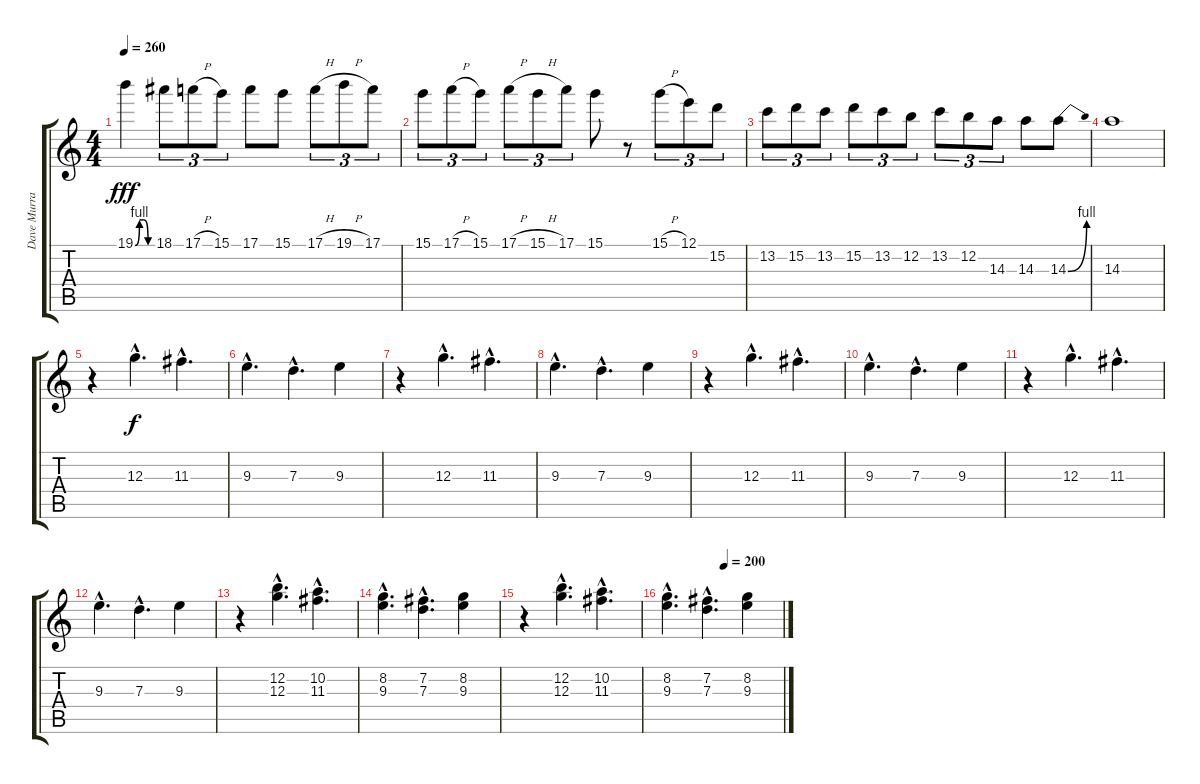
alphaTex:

\track ("Dave Murray" "Dave Murra") {instrument distortionguitar}
\staff {score tabs}
\tuning (E4 B3 G3 D3 A2 E2) {hide}
\ts (4 4)
\tempo 260
\clef g2
\ks c
19.1{be (custom 0 0 15 4 30 4 45 0 60 0)}.4{dy fff} 18.1.8{tu (3 2)} 17.1{h}.8{tu (3 2)} 15.1.8{tu (3 2)} 17.1.8 15.1.8 17.1{h}.8{tu (3 2)} 19.1{h}.8{tu (3 2)} 17.1.8{tu (3 2)} |
15.1.8{tu (3 2)} 17.1{h}.8{tu (3 2)} 15.1.8{tu (3 2)} 17.1{h}.8{tu (3 2)} 15.1{h}.8{tu (3 2)} 17.1.8{tu (3 2)} 15.1.8 r.8 15.1{h}.8{tu (3 2)} 12.1.8{tu (3 2)} 15.2.8{tu (3 2)} |
13.2.8{tu (3 2)} 15.2.8{tu (3 2)} 13.2.8{tu (3 2)} 15.2.8{tu (3 2)} 13.2.8{tu (3 2)} 12.2.8{tu (3 2)} 13.2.8{tu (3 2)} 12.2.8{tu (3 2)} 14.3.8{tu (3 2)} 14.3.8 14.3{be (bend 0 0 60 4)}.8 |
14.3.1 |
r.4 12.3{hac}.4{d dy f} 11.3{hac}.4{d} |
9.3{hac}.4{d} 7.3{hac}.4{d} 9.3.4 |
r.4 12.3{hac}.4{d} 11.3{hac}.4{d} |
9.3{hac}.4{d} 7.3{hac}.4{d} 9.3.4 |
r.4 12.3{hac}.4{d} 11.3{hac}.4{d} |
9.3{hac}.4{d} 7.3{hac}.4{d} 9.3.4 |
r.4 12.3{hac}.4{d} 11.3{hac}.4{d} |
9.3{hac}.4{d} 7.3{hac}.4{d} 9.3.4 |
r.4 (12.2{hac} 12.3{hac}).4{d} (10.2{hac} 11.3{hac}).4{d} |
(8.2{hac} 9.3{hac}).4{d} (7.2{hac} 7.3{hac}).4{d} (8.2 9.3).4 |
r.4 (12.2{hac} 12.3{hac}).4{d} (10.2{hac} 11.3{hac}).4{d} |
\tempo (200 0.5)
(8.2{hac} 9.3{hac}).4{d} (7.2{hac} 7.3{hac}).4{d} (8.2 9.3).4
